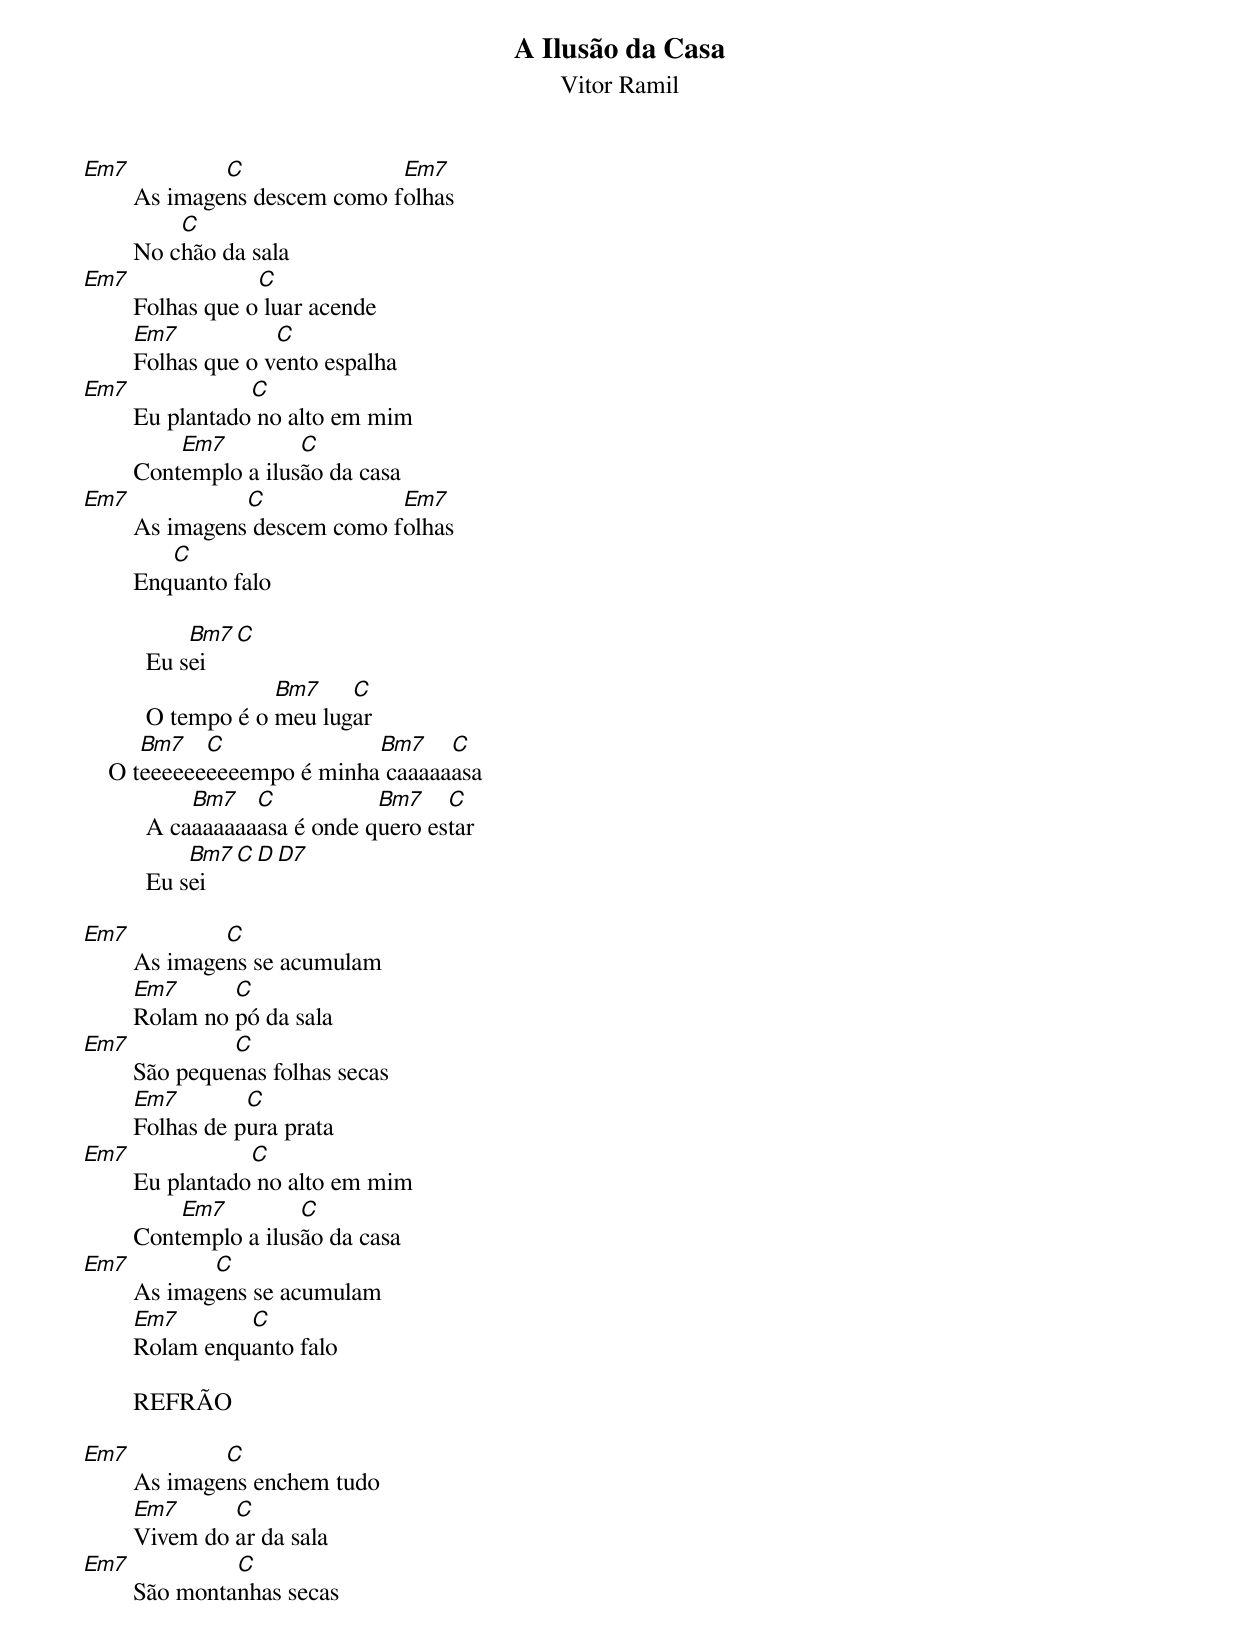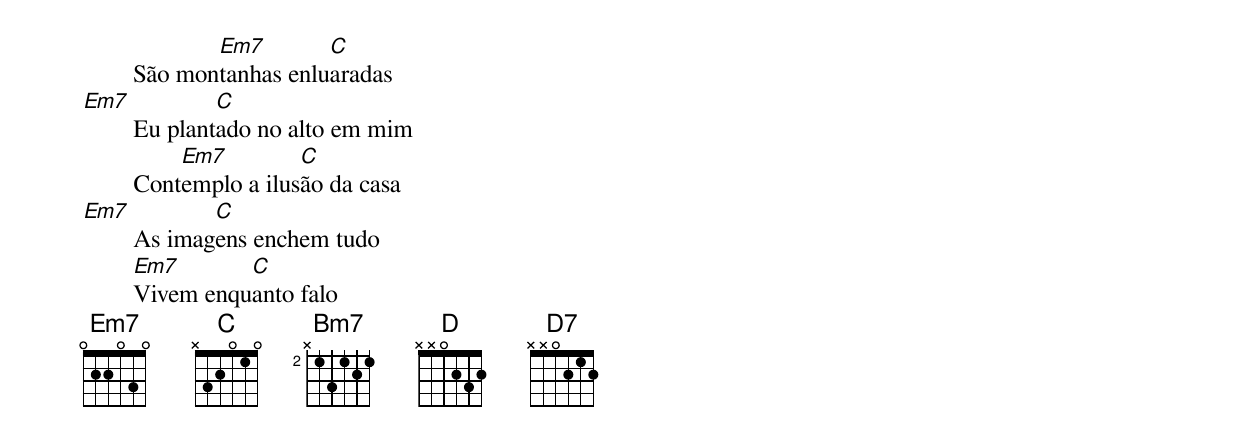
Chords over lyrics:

A Ilusão da Casa
Vitor Ramil

Em7             C               Em7
        As imagens descem como folhas
            C
        No chão da sala
Em7                 C
        Folhas que o luar acende
        Em7           C
        Folhas que o vento espalha
Em7                C
        Eu plantado no alto em mim
            Em7         C
        Contemplo a ilusão da casa
Em7               C             Em7
        As imagens descem como folhas
           C
        Enquanto falo

              Bm7   C
          Eu sei
                      Bm7    C
          O tempo é o meu lugar
       Bm7   C              Bm7    C
    O teeeeeeeeeempo é minha caaaaaasa
              Bm7   C           Bm7    C
          A caaaaaaaasa é onde quero estar
              Bm7  C  D  D7
          Eu sei

Em7             C
        As imagens se acumulam
        Em7      C
        Rolam no pó da sala
Em7              C
        São pequenas folhas secas
        Em7        C
        Folhas de pura prata
Em7                C
        Eu plantado no alto em mim
            Em7         C
        Contemplo a ilusão da casa
Em7            C
        As imagens se acumulam
        Em7       C
        Rolam enquanto falo

        REFRÃO

Em7             C
        As imagens enchem tudo
        Em7      C
        Vivem do ar da sala
Em7              C
        São montanhas secas
               Em7        C
        São montanhas enluaradas
Em7             C
        Eu plantado no alto em mim
            Em7         C
        Contemplo a ilusão da casa
Em7            C
        As imagens enchem tudo
        Em7       C
        Vivem enquanto falo
